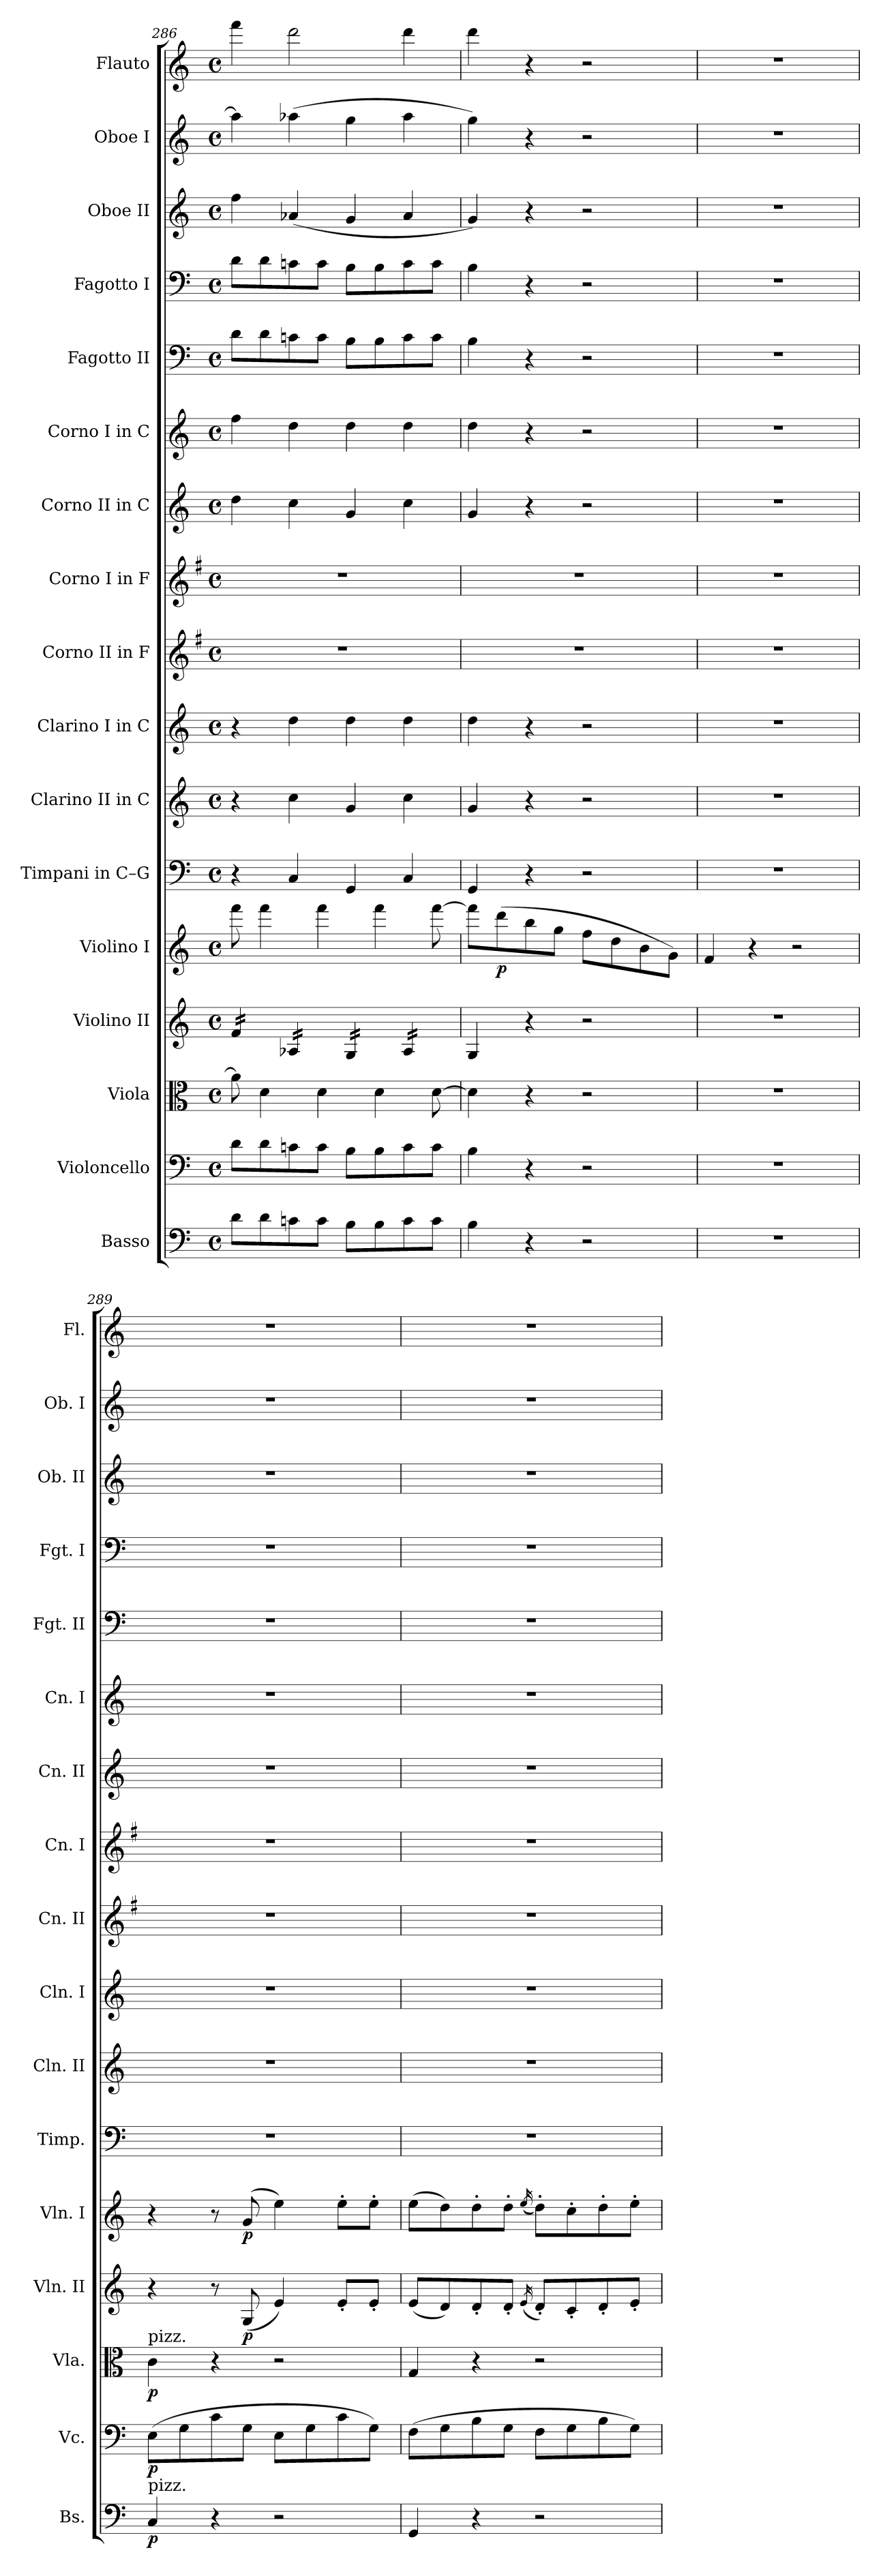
**kern	**dynam	**kern	**dynam	**kern	**dynam	**kern	**dynam	**kern	**dynam	**kern	**kern	**kern	**kern	**kern	**kern	**kern	**kern	**kern	**kern	**kern	**kern
*part17	*part17	*part16	*part16	*part15	*part15	*part14	*part14	*part13	*part13	*part12	*part11	*part10	*part9	*part8	*part7	*part6	*part5	*part4	*part3	*part2	*part1
*staff17	*staff17	*staff16	*staff16	*staff15	*staff15	*staff14	*staff14	*staff13	*staff13	*staff12	*staff11	*staff10	*staff9	*staff8	*staff7	*staff6	*staff5	*staff4	*staff3	*staff2	*staff1
*I"Basso	*	*I"Violoncello	*	*I"Viola	*	*I"Violino II	*	*I"Violino I	*	*I"Timpani in C–G	*I"Clarino II in C	*I"Clarino I in C	*I"Corno II in F	*I"Corno I in F	*I"Corno II in C	*I"Corno I in C	*I"Fagotto II	*I"Fagotto I	*I"Oboe II	*I"Oboe I	*I"Flauto
*I'Bs.	*	*I'Vc.	*	*I'Vla.	*	*I'Vln. II	*	*I'Vln. I	*	*I'Timp.	*I'Cln. II	*I'Cln. I	*I'Cn. II	*I'Cn. I	*I'Cn. II	*I'Cn. I	*I'Fgt. II	*I'Fgt. I	*I'Ob. II	*I'Ob. I	*I'Fl.
*clefF4	*	*clefF4	*	*clefC3	*	*clefG2	*	*clefG2	*	*clefF4	*clefG2	*clefG2	*clefG2	*clefG2	*clefG2	*clefG2	*clefF4	*clefF4	*clefG2	*clefG2	*clefG2
*ITrd7c12	*	*	*	*	*	*	*	*	*	*	*	*	*ITrd4c7	*ITrd4c7	*ITrd7c12	*ITrd7c12	*	*	*	*	*
*k[]	*	*k[]	*	*k[]	*	*k[]	*	*k[]	*	*k[]	*k[]	*k[]	*k[]	*k[]	*k[]	*k[]	*k[]	*k[]	*k[]	*k[]	*k[]
*M4/4	*	*M4/4	*	*M4/4	*	*M4/4	*	*M4/4	*	*M4/4	*M4/4	*M4/4	*M4/4	*M4/4	*M4/4	*M4/4	*M4/4	*M4/4	*M4/4	*M4/4	*M4/4
*met(c)	*	*met(c)	*	*met(c)	*	*met(c)	*	*met(c)	*	*met(c)	*met(c)	*met(c)	*met(c)	*met(c)	*met(c)	*met(c)	*met(c)	*met(c)	*met(c)	*met(c)	*met(c)
=286	=286	=286	=286	=286	=286	=286	=286	=286	=286	=286	=286	=286	=286	=286	=286	=286	=286	=286	=286	=286	=286
*	*	*	*	*	*	*tremolo	*	*	*	*	*	*	*	*	*	*	*	*	*	*	*
8D\L	.	8d\L	.	8a\]	.	16f/LL	.	8fff\	.	4r	4r	4r	1r	1r	4d\	4f\	8d\L	8d\L	4ff\	4aa\]	4fff\
.	.	.	.	.	.	16f/	.	.	.	.	.	.	.	.	.	.	.	.	.	.	.
8D\	.	8d\	.	4d\	.	16f/	.	4fff\	.	.	.	.	.	.	.	.	8d\	8d\	.	.	.
.	.	.	.	.	.	16f/JJ	.	.	.	.	.	.	.	.	.	.	.	.	.	.	.
8Cn\	.	8cn\	.	.	.	16A-X/LL	.	.	.	4C/	4cc\	4dd\	.	.	4c\	4d\	8cn\	8cn\	(4a-X/	(4aa-X\	2ddd\
.	.	.	.	.	.	16A-X/	.	.	.	.	.	.	.	.	.	.	.	.	.	.	.
8C\J	.	8c\J	.	4d\	.	16A-X/	.	4fff\	.	.	.	.	.	.	.	.	8c\J	8c\J	.	.	.
.	.	.	.	.	.	16A-X/JJ	.	.	.	.	.	.	.	.	.	.	.	.	.	.	.
8BB\L	.	8B\L	.	.	.	16G/LL	.	.	.	4GG/	4g/	4dd\	.	.	4G/	4d\	8B\L	8B\L	4g/	4gg\	.
.	.	.	.	.	.	16G/	.	.	.	.	.	.	.	.	.	.	.	.	.	.	.
8BB\	.	8B\	.	4d\	.	16G/	.	4fff\	.	.	.	.	.	.	.	.	8B\	8B\	.	.	.
.	.	.	.	.	.	16G/JJ	.	.	.	.	.	.	.	.	.	.	.	.	.	.	.
8C\	.	8c\	.	.	.	16A-/LL	.	.	.	4C/	4cc\	4dd\	.	.	4c\	4d\	8c\	8c\	4a-/	4aa-\	4ddd\
.	.	.	.	.	.	16A-/	.	.	.	.	.	.	.	.	.	.	.	.	.	.	.
8C\J	.	8c\J	.	[8d\	.	16A-/	.	[8fff\	.	.	.	.	.	.	.	.	8c\J	8c\J	.	.	.
.	.	.	.	.	.	16A-/JJ	.	.	.	.	.	.	.	.	.	.	.	.	.	.	.
*	*	*	*	*	*	*Xtremolo	*	*	*	*	*	*	*	*	*	*	*	*	*	*	*
=287	=287	=287	=287	=287	=287	=287	=287	=287	=287	=287	=287	=287	=287	=287	=287	=287	=287	=287	=287	=287	=287
4BB\	.	4B\	.	4d\]	.	4G/	.	8fff\L]	.	4GG/	4g/	4dd\	1r	1r	4G/	4d\	4B\	4B\	4g/)	4gg\)	4ddd\
!	!	!	!	!	!	!	!	!	!LO:DY:b	!	!	!	!	!	!	!	!	!	!	!	!
.	.	.	.	.	.	.	.	(8ddd\	p	.	.	.	.	.	.	.	.	.	.	.	.
4r	.	4r	.	4r	.	4r	.	8bb\	.	4r	4r	4r	.	.	4r	4r	4r	4r	4r	4r	4r
.	.	.	.	.	.	.	.	8gg\J	.	.	.	.	.	.	.	.	.	.	.	.	.
2r	.	2r	.	2r	.	2r	.	8ff\L	.	2r	2r	2r	.	.	2r	2r	2r	2r	2r	2r	2r
.	.	.	.	.	.	.	.	8dd\	.	.	.	.	.	.	.	.	.	.	.	.	.
.	.	.	.	.	.	.	.	8b\	.	.	.	.	.	.	.	.	.	.	.	.	.
.	.	.	.	.	.	.	.	8g\J)	.	.	.	.	.	.	.	.	.	.	.	.	.
=288	=288	=288	=288	=288	=288	=288	=288	=288	=288	=288	=288	=288	=288	=288	=288	=288	=288	=288	=288	=288	=288
1r	.	1r	.	1r	.	1r	.	4f/	.	1r	1r	1r	1r	1r	1r	1r	1r	1r	1r	1r	1r
.	.	.	.	.	.	.	.	4r	.	.	.	.	.	.	.	.	.	.	.	.	.
.	.	.	.	.	.	.	.	2r	.	.	.	.	.	.	.	.	.	.	.	.	.
!!LO:PB:g=z
=289	=289	=289	=289	=289	=289	=289	=289	=289	=289	=289	=289	=289	=289	=289	=289	=289	=289	=289	=289	=289	=289
!	!	!	!	!LO:TX:a:t=pizz.	!	!	!	!	!	!	!	!	!	!	!	!	!	!	!	!	!
!LO:TX:a:t=pizz.	!	!	!	!	!	!	!	!	!	!	!	!	!	!	!	!	!	!	!	!	!
!	!LO:DY:b	!	!LO:DY:b	!	!LO:DY:b	!	!	!	!	!	!	!	!	!	!	!	!	!	!	!	!
4CC/	p	(8E\L	p	4c\	p	4r	.	4r	.	1r	1r	1r	1r	1r	1r	1r	1r	1r	1r	1r	1r
.	.	8G\	.	.	.	.	.	.	.	.	.	.	.	.	.	.	.	.	.	.	.
4r	.	8c\	.	4r	.	8r	.	8r	.	.	.	.	.	.	.	.	.	.	.	.	.
!	!	!	!	!	!	!	!LO:DY:b	!	!LO:DY:b	!	!	!	!	!	!	!	!	!	!	!	!
.	.	8G\J	.	.	.	(8G/	p	(8g/	p	.	.	.	.	.	.	.	.	.	.	.	.
2r	.	8E\L	.	2r	.	4e/)	.	4ee\)	.	.	.	.	.	.	.	.	.	.	.	.	.
.	.	8G\	.	.	.	.	.	.	.	.	.	.	.	.	.	.	.	.	.	.	.
.	.	8c\	.	.	.	8e'/L	.	8ee'\L	.	.	.	.	.	.	.	.	.	.	.	.	.
.	.	8G\J)	.	.	.	8e'/J	.	8ee'\J	.	.	.	.	.	.	.	.	.	.	.	.	.
=290	=290	=290	=290	=290	=290	=290	=290	=290	=290	=290	=290	=290	=290	=290	=290	=290	=290	=290	=290	=290	=290
4GGG/	.	(8F\L	.	4G/	.	(8e/L	.	(8ee\L	.	1r	1r	1r	1r	1r	1r	1r	1r	1r	1r	1r	1r
.	.	8G\	.	.	.	8d/)	.	8dd\)	.	.	.	.	.	.	.	.	.	.	.	.	.
4r	.	8B\	.	4r	.	8d'/	.	8dd'\	.	.	.	.	.	.	.	.	.	.	.	.	.
.	.	8G\J	.	.	.	8d'/J	.	8dd'\J	.	.	.	.	.	.	.	.	.	.	.	.	.
.	.	.	.	.	.	(16qe/	.	(16qee/	.	.	.	.	.	.	.	.	.	.	.	.	.
2r	.	8F\L	.	2r	.	8d'/L)	.	8dd'\L)	.	.	.	.	.	.	.	.	.	.	.	.	.
.	.	8G\	.	.	.	8c'/	.	8cc'\	.	.	.	.	.	.	.	.	.	.	.	.	.
.	.	8B\	.	.	.	8d'/	.	8dd'\	.	.	.	.	.	.	.	.	.	.	.	.	.
.	.	8G\J)	.	.	.	8e'/J	.	8ee'\J	.	.	.	.	.	.	.	.	.	.	.	.	.
=	=	=	=	=	=	=	=	=	=	=	=	=	=	=	=	=	=	=	=	=	=
*-	*-	*-	*-	*-	*-	*-	*-	*-	*-	*-	*-	*-	*-	*-	*-	*-	*-	*-	*-	*-	*-
